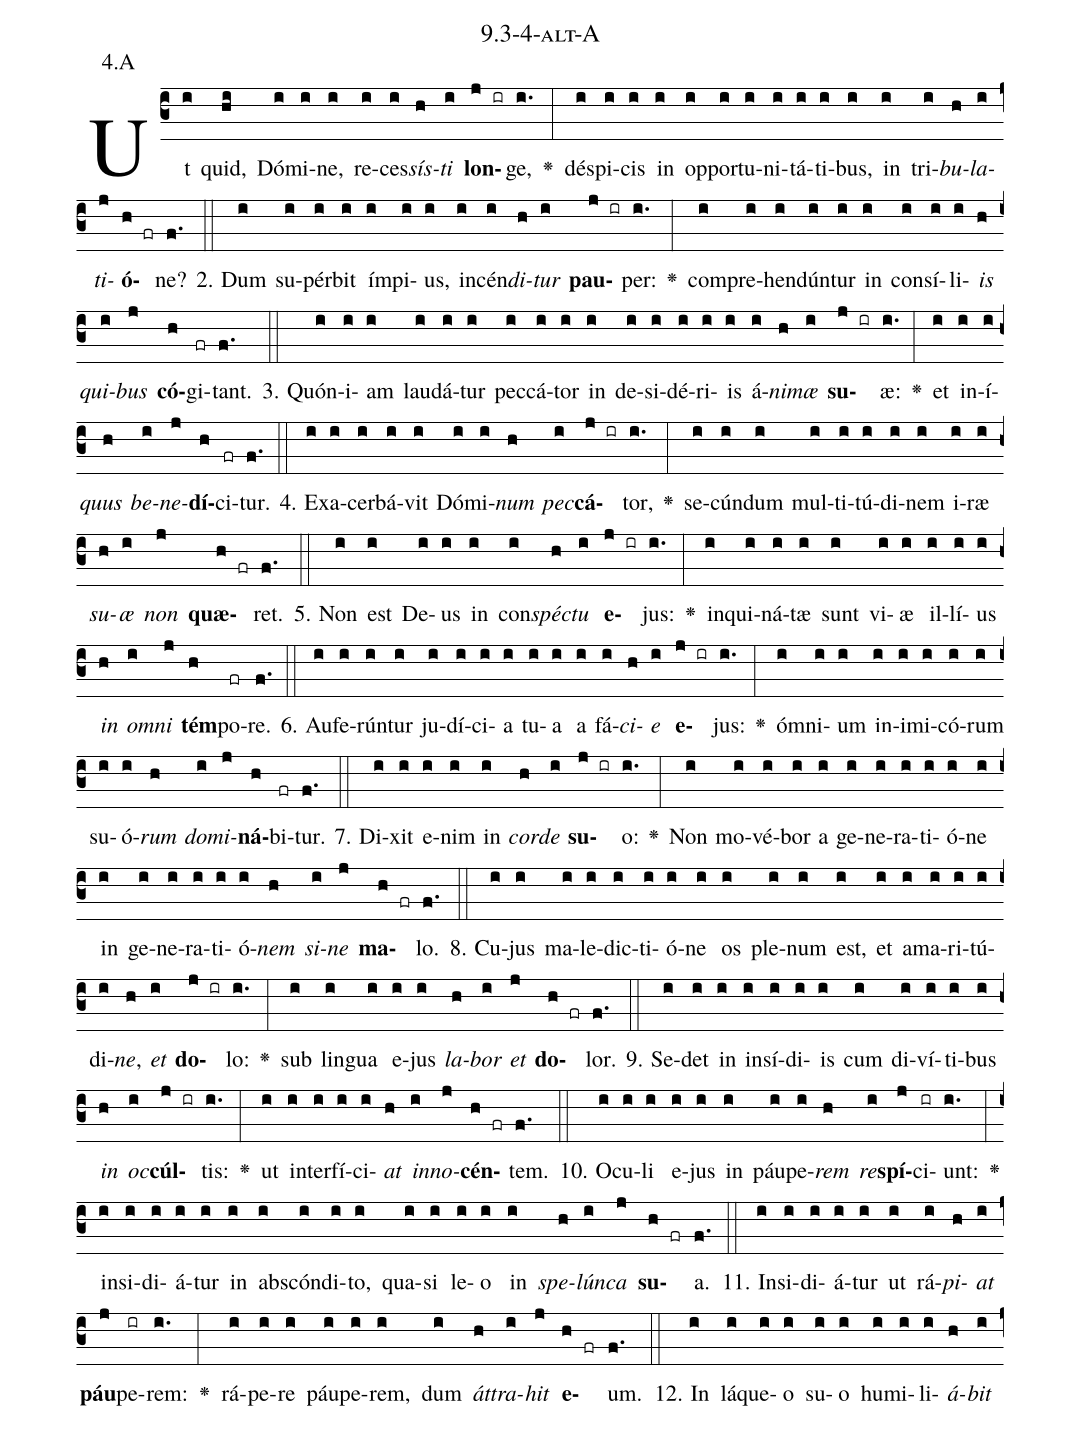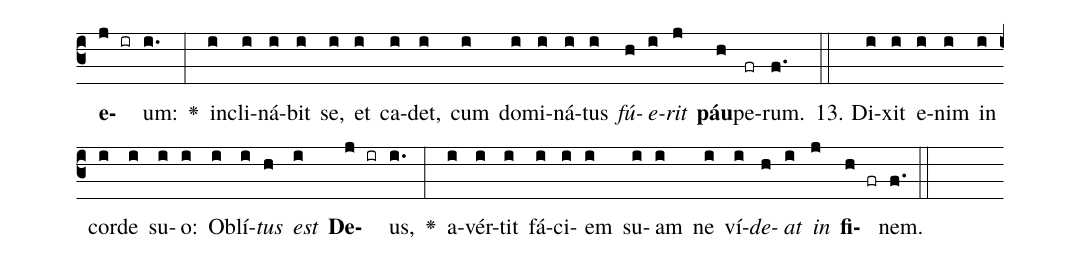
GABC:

name: 9.3-4-alt-A;
annotation: 4.A;
%%
(c3)Ut(i) quid,(hi) Dó(i)mi(i)ne,(i) re(i)ces(i)<i>sís</i>(h)<i>ti</i>(i) <b>lon</b>(j ir)ge,(i.) <v>\greheightstar</v>(:) dé(i)spi(i)cis(i) in(i) op(i)por(i)tu(i)ni(i)tá(i)ti(i)bus,(i) in(i) tri(i)<i>bu</i>(h)<i>la</i>(i)<i>ti</i>(j)<b>ó</b>(h fr)ne?(f.) (::)
2. Dum(i) su(i)pér(i)bit(i) ím(i)pi(i)us,(i) in(i)cén(i)<i>di</i>(h)<i>tur</i>(i) <b>pau</b>(j ir)per:(i.) <v>\greheightstar</v>(:) com(i)pre(i)hen(i)dún(i)tur(i) in(i) con(i)sí(i)li(i)<i>is</i>(h) <i>qui</i>(i)<i>bus</i>(j) <b>có</b>(h)gi(fr)tant.(f.) (::)
3. Quón(i)i(i)am(i) lau(i)dá(i)tur(i) pec(i)cá(i)tor(i) in(i) de(i)si(i)dé(i)ri(i)is(i) á(i)<i>ni</i>(h)<i>mæ</i>(i) <b>su</b>(j ir)æ:(i.) <v>\greheightstar</v>(:) et(i) in(i)í(i)<i>quus</i>(h) <i>be</i>(i)<i>ne</i>(j)<b>dí</b>(h)ci(fr)tur.(f.) (::)
4. Ex(i)a(i)cer(i)bá(i)vit(i) Dó(i)mi(i)<i>num</i>(h) <i>pec</i>(i)<b>cá</b>(j ir)tor,(i.) <v>\greheightstar</v>(:) se(i)cún(i)dum(i) mul(i)ti(i)tú(i)di(i)nem(i) i(i)ræ(i) <i>su</i>(h)<i>æ</i>(i) <i>non</i>(j) <b>quæ</b>(h fr)ret.(f.) (::)
5. Non(i) est(i) De(i)us(i) in(i) con(i)<i>spéc</i>(h)<i>tu</i>(i) <b>e</b>(j ir)jus:(i.) <v>\greheightstar</v>(:) in(i)qui(i)ná(i)tæ(i) sunt(i) vi(i)æ(i) il(i)lí(i)us(i) <i>in</i>(h) <i>om</i>(i)<i>ni</i>(j) <b>tém</b>(h)po(fr)re.(f.) (::)
6. Au(i)fe(i)rún(i)tur(i) ju(i)dí(i)ci(i)a(i) tu(i)a(i) a(i) fá(i)<i>ci</i>(h)<i>e</i>(i) <b>e</b>(j ir)jus:(i.) <v>\greheightstar</v>(:) óm(i)ni(i)um(i) in(i)i(i)mi(i)có(i)rum(i) su(i)ó(i)<i>rum</i>(h) <i>do</i>(i)<i>mi</i>(j)<b>ná</b>(h)bi(fr)tur.(f.) (::)
7. Di(i)xit(i) e(i)nim(i) in(i) <i>cor</i>(h)<i>de</i>(i) <b>su</b>(j ir)o:(i.) <v>\greheightstar</v>(:) Non(i) mo(i)vé(i)bor(i) a(i) ge(i)ne(i)ra(i)ti(i)ó(i)ne(i) in(i) ge(i)ne(i)ra(i)ti(i)ó(i)<i>nem</i>(h) <i>si</i>(i)<i>ne</i>(j) <b>ma</b>(h fr)lo.(f.) (::)
8. Cu(i)jus(i) ma(i)le(i)dic(i)ti(i)ó(i)ne(i) os(i) ple(i)num(i) est,(i) et(i) a(i)ma(i)ri(i)tú(i)di(i)<i>ne</i>,(h) <i>et</i>(i) <b>do</b>(j ir)lo:(i.) <v>\greheightstar</v>(:) sub(i) lin(i)gua(i) e(i)jus(i) <i>la</i>(h)<i>bor</i>(i) <i>et</i>(j) <b>do</b>(h fr)lor.(f.) (::)
9. Se(i)det(i) in(i) in(i)sí(i)di(i)is(i) cum(i) di(i)ví(i)ti(i)bus(i) <i>in</i>(h) <i>oc</i>(i)<b>cúl</b>(j ir)tis:(i.) <v>\greheightstar</v>(:) ut(i) in(i)ter(i)fí(i)ci(i)<i>at</i>(h) <i>in</i>(i)<i>no</i>(j)<b>cén</b>(h fr)tem.(f.) (::)
10. O(i)cu(i)li(i) e(i)jus(i) in(i) páu(i)pe(i)<i>rem</i>(h) <i>re</i>(i)<b>spí</b>(j)ci(ir)unt:(i.) <v>\greheightstar</v>(:) in(i)si(i)di(i)á(i)tur(i) in(i) abs(i)cón(i)di(i)to,(i) qua(i)si(i) le(i)o(i) in(i) <i>spe</i>(h)<i>lún</i>(i)<i>ca</i>(j) <b>su</b>(h fr)a.(f.) (::)
11. In(i)si(i)di(i)á(i)tur(i) ut(i) rá(i)<i>pi</i>(h)<i>at</i>(i) <b>páu</b>(j)pe(ir)rem:(i.) <v>\greheightstar</v>(:) rá(i)pe(i)re(i) páu(i)pe(i)rem,(i) dum(i) <i>át</i>(h)<i>tra</i>(i)<i>hit</i>(j) <b>e</b>(h fr)um.(f.) (::)
12. In(i) lá(i)que(i)o(i) su(i)o(i) hu(i)mi(i)li(i)<i>á</i>(h)<i>bit</i>(i) <b>e</b>(j ir)um:(i.) <v>\greheightstar</v>(:) in(i)cli(i)ná(i)bit(i) se,(i) et(i) ca(i)det,(i) cum(i) do(i)mi(i)ná(i)tus(i) <i>fú</i>(h)<i>e</i>(i)<i>rit</i>(j) <b>páu</b>(h)pe(fr)rum.(f.) (::)
13. Di(i)xit(i) e(i)nim(i) in(i) cor(i)de(i) su(i)o:(i) Ob(i)lí(i)<i>tus</i>(h) <i>est</i>(i) <b>De</b>(j ir)us,(i.) <v>\greheightstar</v>(:) a(i)vér(i)tit(i) fá(i)ci(i)em(i) su(i)am(i) ne(i) ví(i)<i>de</i>(h)<i>at</i>(i) <i>in</i>(j) <b>fi</b>(h fr)nem.(f.) (::)
